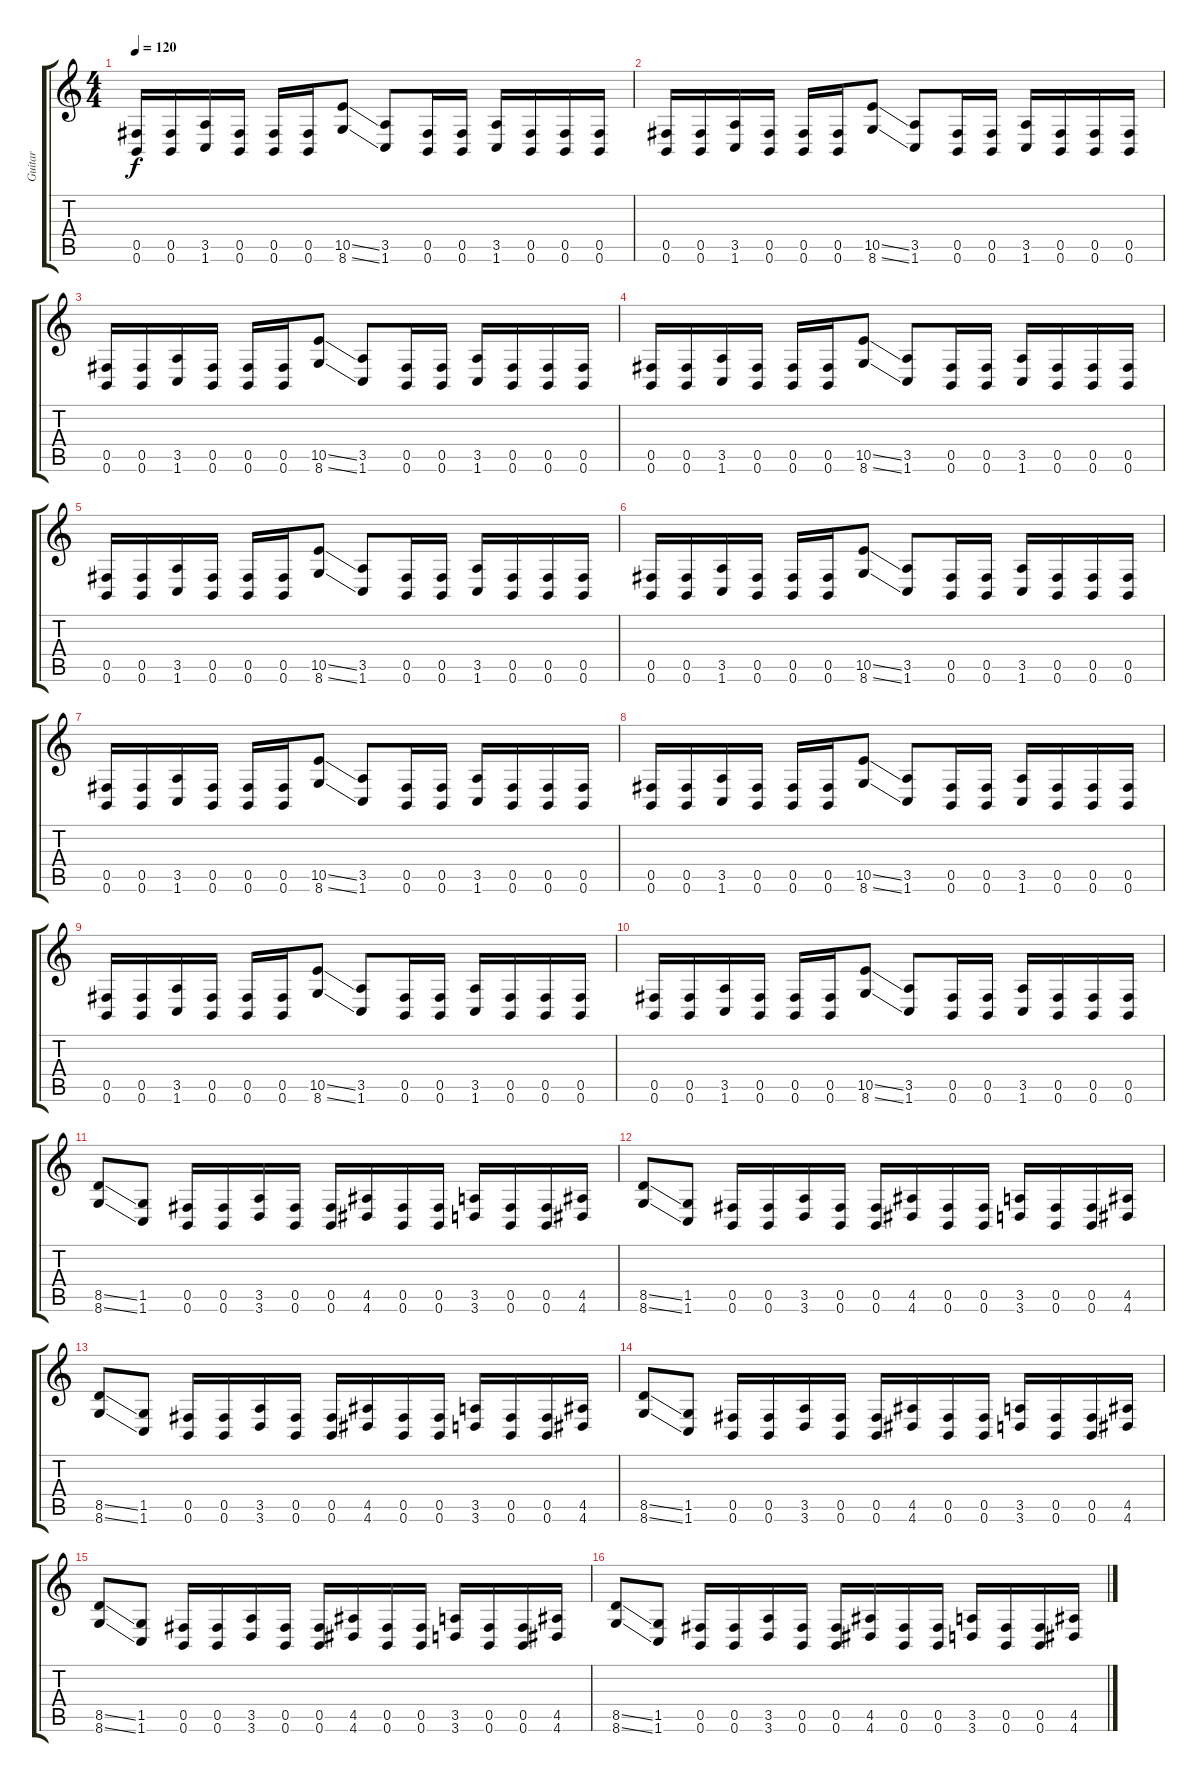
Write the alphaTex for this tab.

\track ("Guitar" "Guitar") {instrument distortionguitar}
\staff {score tabs}
\tuning (Db4 Ab3 E3 B2 Gb2 B1) {hide}
\ts (4 4)
\tempo 120
\clef g2
\ks c
(0.5 0.6).16{dy f} (0.5 0.6).16 (3.5 1.6).16 (0.5 0.6).16 (0.5 0.6).16 (0.5 0.6).16 (10.5{ss} 8.6{ss}).8 (3.5 1.6).8 (0.5 0.6).16 (0.5 0.6).16 (3.5 1.6).16 (0.5 0.6).16 (0.5 0.6).16 (0.5 0.6).16 |
(0.5 0.6).16 (0.5 0.6).16 (3.5 1.6).16 (0.5 0.6).16 (0.5 0.6).16 (0.5 0.6).16 (10.5{ss} 8.6{ss}).8 (3.5 1.6).8 (0.5 0.6).16 (0.5 0.6).16 (3.5 1.6).16 (0.5 0.6).16 (0.5 0.6).16 (0.5 0.6).16 |
(0.5 0.6).16 (0.5 0.6).16 (3.5 1.6).16 (0.5 0.6).16 (0.5 0.6).16 (0.5 0.6).16 (10.5{ss} 8.6{ss}).8 (3.5 1.6).8 (0.5 0.6).16 (0.5 0.6).16 (3.5 1.6).16 (0.5 0.6).16 (0.5 0.6).16 (0.5 0.6).16 |
(0.5 0.6).16 (0.5 0.6).16 (3.5 1.6).16 (0.5 0.6).16 (0.5 0.6).16 (0.5 0.6).16 (10.5{ss} 8.6{ss}).8 (3.5 1.6).8 (0.5 0.6).16 (0.5 0.6).16 (3.5 1.6).16 (0.5 0.6).16 (0.5 0.6).16 (0.5 0.6).16 |
(0.5 0.6).16 (0.5 0.6).16 (3.5 1.6).16 (0.5 0.6).16 (0.5 0.6).16 (0.5 0.6).16 (10.5{ss} 8.6{ss}).8 (3.5 1.6).8 (0.5 0.6).16 (0.5 0.6).16 (3.5 1.6).16 (0.5 0.6).16 (0.5 0.6).16 (0.5 0.6).16 |
(0.5 0.6).16 (0.5 0.6).16 (3.5 1.6).16 (0.5 0.6).16 (0.5 0.6).16 (0.5 0.6).16 (10.5{ss} 8.6{ss}).8 (3.5 1.6).8 (0.5 0.6).16 (0.5 0.6).16 (3.5 1.6).16 (0.5 0.6).16 (0.5 0.6).16 (0.5 0.6).16 |
(0.5 0.6).16 (0.5 0.6).16 (3.5 1.6).16 (0.5 0.6).16 (0.5 0.6).16 (0.5 0.6).16 (10.5{ss} 8.6{ss}).8 (3.5 1.6).8 (0.5 0.6).16 (0.5 0.6).16 (3.5 1.6).16 (0.5 0.6).16 (0.5 0.6).16 (0.5 0.6).16 |
(0.5 0.6).16 (0.5 0.6).16 (3.5 1.6).16 (0.5 0.6).16 (0.5 0.6).16 (0.5 0.6).16 (10.5{ss} 8.6{ss}).8 (3.5 1.6).8 (0.5 0.6).16 (0.5 0.6).16 (3.5 1.6).16 (0.5 0.6).16 (0.5 0.6).16 (0.5 0.6).16 |
(0.5 0.6).16 (0.5 0.6).16 (3.5 1.6).16 (0.5 0.6).16 (0.5 0.6).16 (0.5 0.6).16 (10.5{ss} 8.6{ss}).8 (3.5 1.6).8 (0.5 0.6).16 (0.5 0.6).16 (3.5 1.6).16 (0.5 0.6).16 (0.5 0.6).16 (0.5 0.6).16 |
(0.5 0.6).16 (0.5 0.6).16 (3.5 1.6).16 (0.5 0.6).16 (0.5 0.6).16 (0.5 0.6).16 (10.5{ss} 8.6{ss}).8 (3.5 1.6).8 (0.5 0.6).16 (0.5 0.6).16 (3.5 1.6).16 (0.5 0.6).16 (0.5 0.6).16 (0.5 0.6).16 |
(8.5{ss} 8.6{ss}).8 (1.5 1.6).8 (0.5 0.6).16 (0.5 0.6).16 (3.5 3.6).16 (0.5 0.6).16 (0.5 0.6).16 (4.5 4.6).16 (0.5 0.6).16 (0.5 0.6).16 (3.5 3.6).16 (0.5 0.6).16 (0.5 0.6).16 (4.5 4.6).16 |
(8.5{ss} 8.6{ss}).8 (1.5 1.6).8 (0.5 0.6).16 (0.5 0.6).16 (3.5 3.6).16 (0.5 0.6).16 (0.5 0.6).16 (4.5 4.6).16 (0.5 0.6).16 (0.5 0.6).16 (3.5 3.6).16 (0.5 0.6).16 (0.5 0.6).16 (4.5 4.6).16 |
(8.5{ss} 8.6{ss}).8 (1.5 1.6).8 (0.5 0.6).16 (0.5 0.6).16 (3.5 3.6).16 (0.5 0.6).16 (0.5 0.6).16 (4.5 4.6).16 (0.5 0.6).16 (0.5 0.6).16 (3.5 3.6).16 (0.5 0.6).16 (0.5 0.6).16 (4.5 4.6).16 |
(8.5{ss} 8.6{ss}).8 (1.5 1.6).8 (0.5 0.6).16 (0.5 0.6).16 (3.5 3.6).16 (0.5 0.6).16 (0.5 0.6).16 (4.5 4.6).16 (0.5 0.6).16 (0.5 0.6).16 (3.5 3.6).16 (0.5 0.6).16 (0.5 0.6).16 (4.5 4.6).16 |
(8.5{ss} 8.6{ss}).8 (1.5 1.6).8 (0.5 0.6).16 (0.5 0.6).16 (3.5 3.6).16 (0.5 0.6).16 (0.5 0.6).16 (4.5 4.6).16 (0.5 0.6).16 (0.5 0.6).16 (3.5 3.6).16 (0.5 0.6).16 (0.5 0.6).16 (4.5 4.6).16 |
(8.5{ss} 8.6{ss}).8 (1.5 1.6).8 (0.5 0.6).16 (0.5 0.6).16 (3.5 3.6).16 (0.5 0.6).16 (0.5 0.6).16 (4.5 4.6).16 (0.5 0.6).16 (0.5 0.6).16 (3.5 3.6).16 (0.5 0.6).16 (0.5 0.6).16 (4.5 4.6).16
